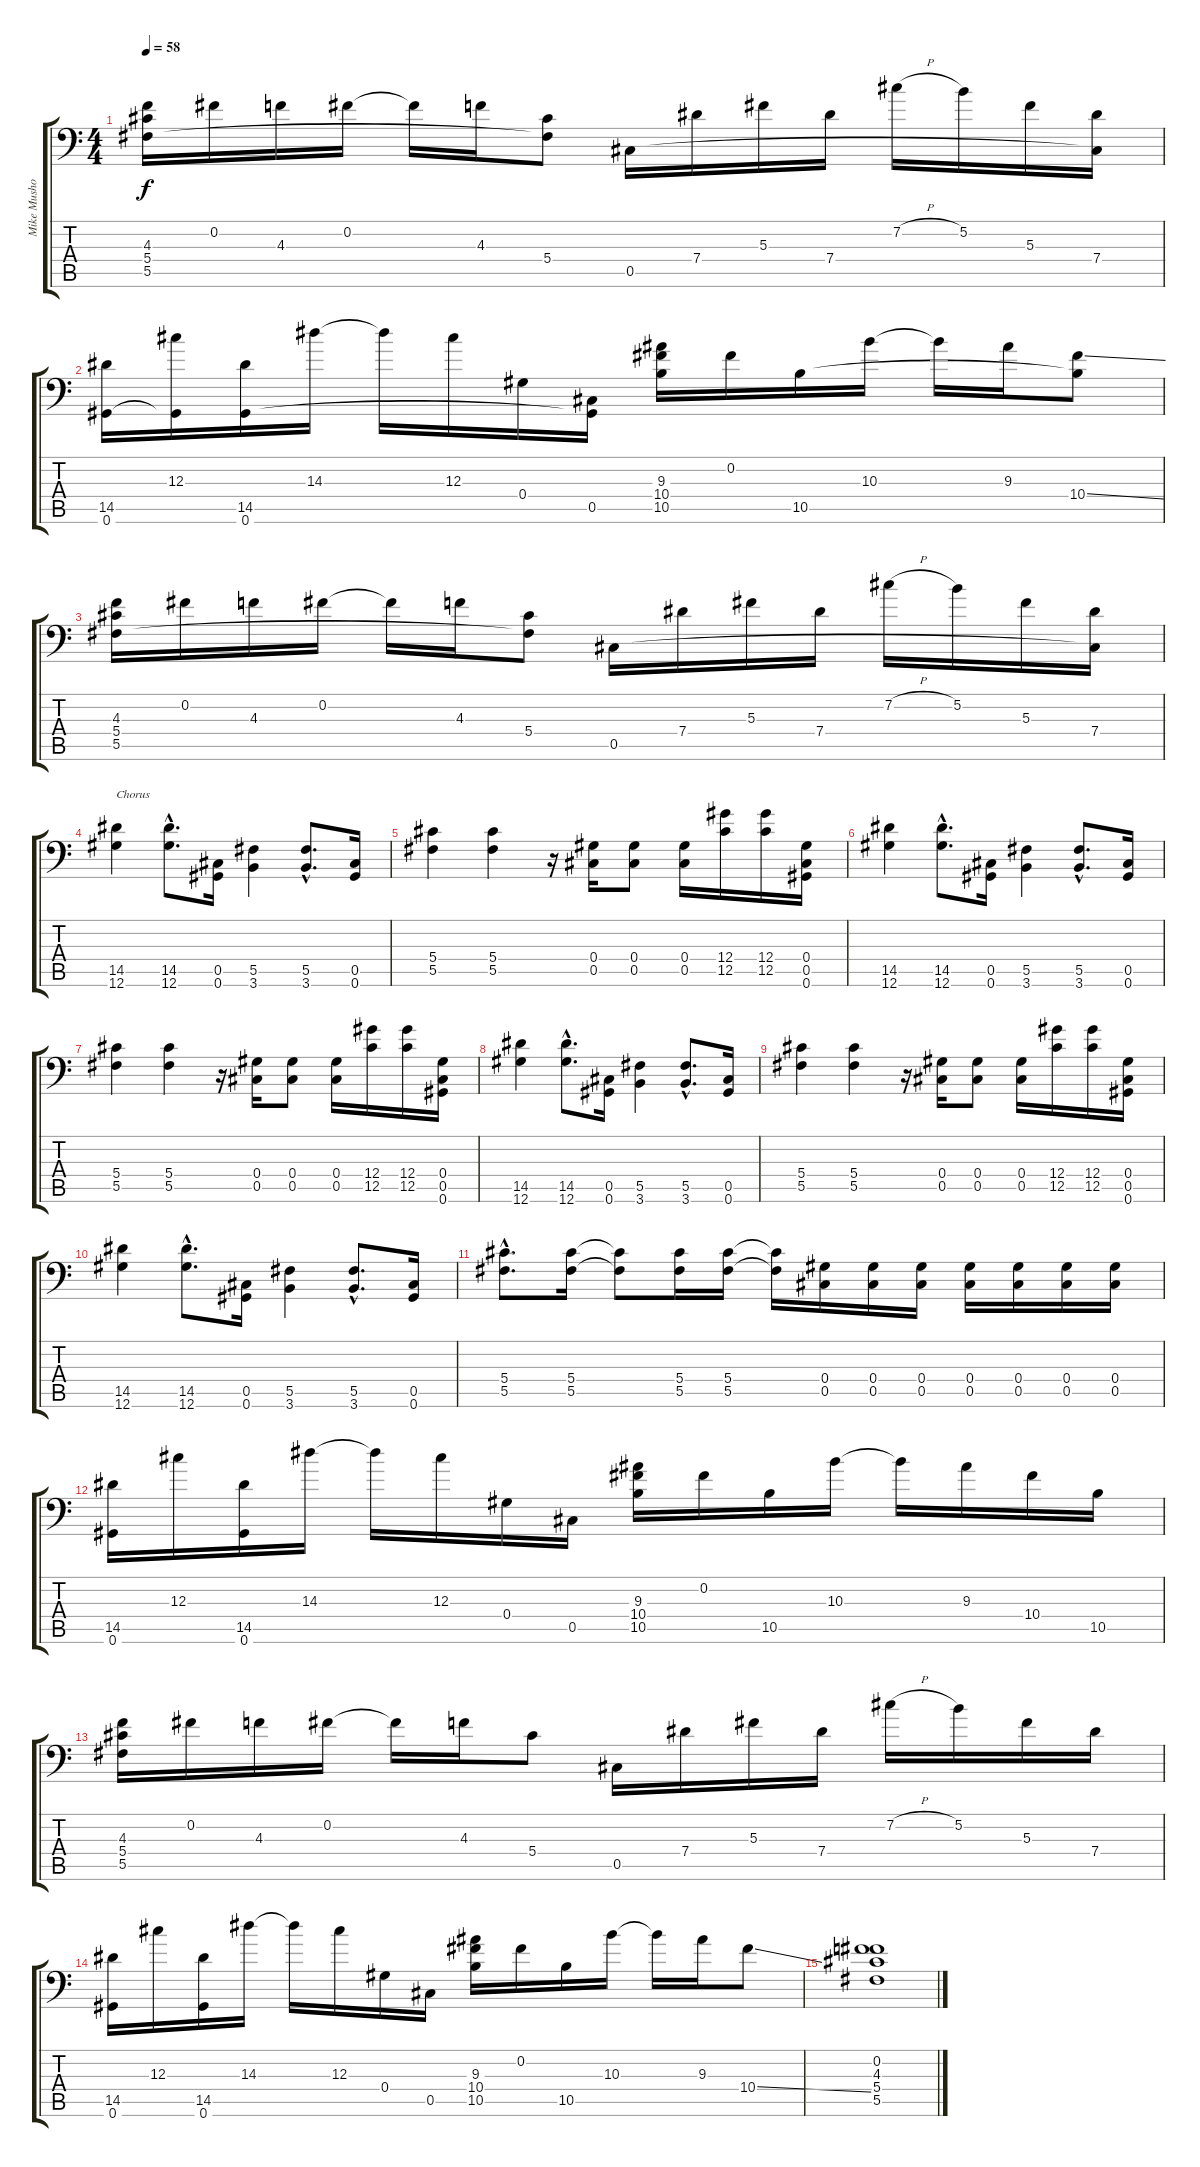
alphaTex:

\track ("Mike Mushok (Clean Guitar)" "Mike Musho") {instrument electricguitarjazz}
\staff {score tabs}
\tuning (Bb3 Gb3 Db3 Ab2 Db2 Ab1) {hide}
\ts (4 4)
\tempo 58
\clef f4
\ks c
(4.3 5.4 5.5).16{dy f} 0.2.16 4.3.16 0.2.16 0.2{t}.16 4.3.16 (5.4 5.5{t}).8 0.5.16 7.4.16 5.3.16 7.4.16 7.2{h}.16 5.2.16 5.3.16 (7.4 0.5{t}).16 |
(14.5 0.6).16 (12.3 0.6{t}).16 (14.5 0.6).16 14.3.16 14.3{t}.16 12.3.16 0.4.16 (0.5 0.6{t}).16 (9.3 10.4 10.5).16 0.2.16 10.5.16 10.3.16 10.3{t}.16 9.3.16 (10.4{ss} 10.5{t}).8 |
(4.3 5.4 5.5).16 0.2.16 4.3.16 0.2.16 0.2{t}.16 4.3.16 (5.4 5.5{t}).8 0.5.16 7.4.16 5.3.16 7.4.16 7.2{h}.16 5.2.16 5.3.16 (7.4 0.5{t}).16 |
(14.5 12.6).4{txt "Chorus" instrument distortionguitar} (14.5{hac} 12.6{hac}).8{d} (0.5 0.6).16 (5.5 3.6).4 (5.5{hac} 3.6{hac}).8{d} (0.5 0.6).16 |
(5.4 5.5).4 (5.4 5.5).4 r.16 (0.4 0.5).16 (0.4 0.5).8 (0.4 0.5).16 (12.4 12.5).16 (12.4 12.5).16 (0.4 0.5 0.6).16 |
(14.5 12.6).4{instrument distortionguitar} (14.5{hac} 12.6{hac}).8{d} (0.5 0.6).16 (5.5 3.6).4 (5.5{hac} 3.6{hac}).8{d} (0.5 0.6).16 |
(5.4 5.5).4 (5.4 5.5).4 r.16 (0.4 0.5).16 (0.4 0.5).8 (0.4 0.5).16 (12.4 12.5).16 (12.4 12.5).16 (0.4 0.5 0.6).16 |
(14.5 12.6).4{instrument distortionguitar} (14.5{hac} 12.6{hac}).8{d} (0.5 0.6).16 (5.5 3.6).4 (5.5{hac} 3.6{hac}).8{d} (0.5 0.6).16 |
(5.4 5.5).4 (5.4 5.5).4 r.16 (0.4 0.5).16 (0.4 0.5).8 (0.4 0.5).16 (12.4 12.5).16 (12.4 12.5).16 (0.4 0.5 0.6).16 |
(14.5 12.6).4{instrument distortionguitar} (14.5{hac} 12.6{hac}).8{d} (0.5 0.6).16 (5.5 3.6).4 (5.5{hac} 3.6{hac}).8{d} (0.5 0.6).16 |
(5.4{hac} 5.5{hac}).8{d} (5.4 5.5).16 (5.4{t} 5.5{t}).8 (5.4 5.5).16 (5.4 5.5).16 (5.4{t} 5.5{t}).16 (0.4 0.5).16 (0.4 0.5).16 (0.4 0.5).16 (0.4 0.5).16 (0.4 0.5).16 (0.4 0.5).16 (0.4 0.5).16 |
(14.5 0.6).16{instrument electricguitarjazz} 12.3.16 (14.5 0.6).16 14.3.16 14.3{t}.16 12.3.16 0.4.16 0.5.16 (9.3 10.4 10.5).16 0.2.16 10.5.16 10.3.16 10.3{t}.16 9.3.16 10.4.16 10.5.16 |
(4.3 5.4 5.5).16 0.2.16 4.3.16 0.2.16 0.2{t}.16 4.3.16 5.4.8 0.5.16 7.4.16 5.3.16 7.4.16 7.2{h}.16 5.2.16 5.3.16 7.4.16 |
(14.5 0.6).16 12.3.16 (14.5 0.6).16 14.3.16 14.3{t}.16 12.3.16 0.4.16 0.5.16 (9.3 10.4 10.5).16 0.2.16 10.5.16 10.3.16 10.3{t}.16 9.3.16 10.4{ss}.8 |
(0.2 4.3 5.4 5.5).1
